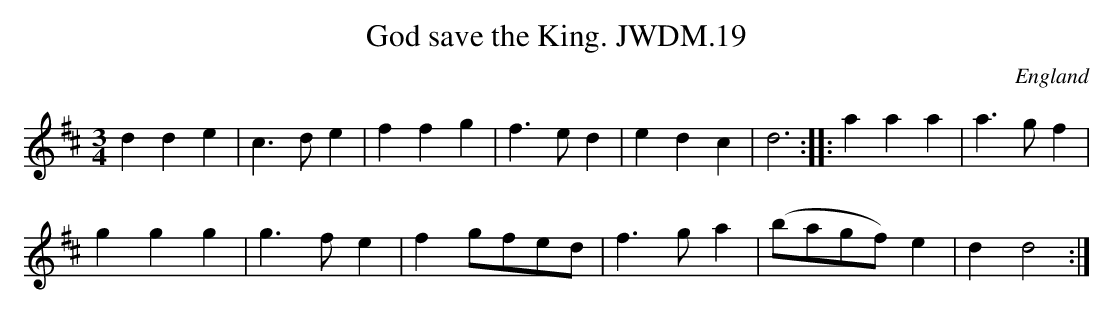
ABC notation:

X:1
T:God save the King. JWDM.19
M:3/4
L:1/4
O:England
K:D
dde|c>de|ffg|f>ed|edc|d3:||:aaa|a>gf|!ggg|g>fe|fg/f/e/d/|f>ga|(b/a/g/f/)
 e|dd2:|
